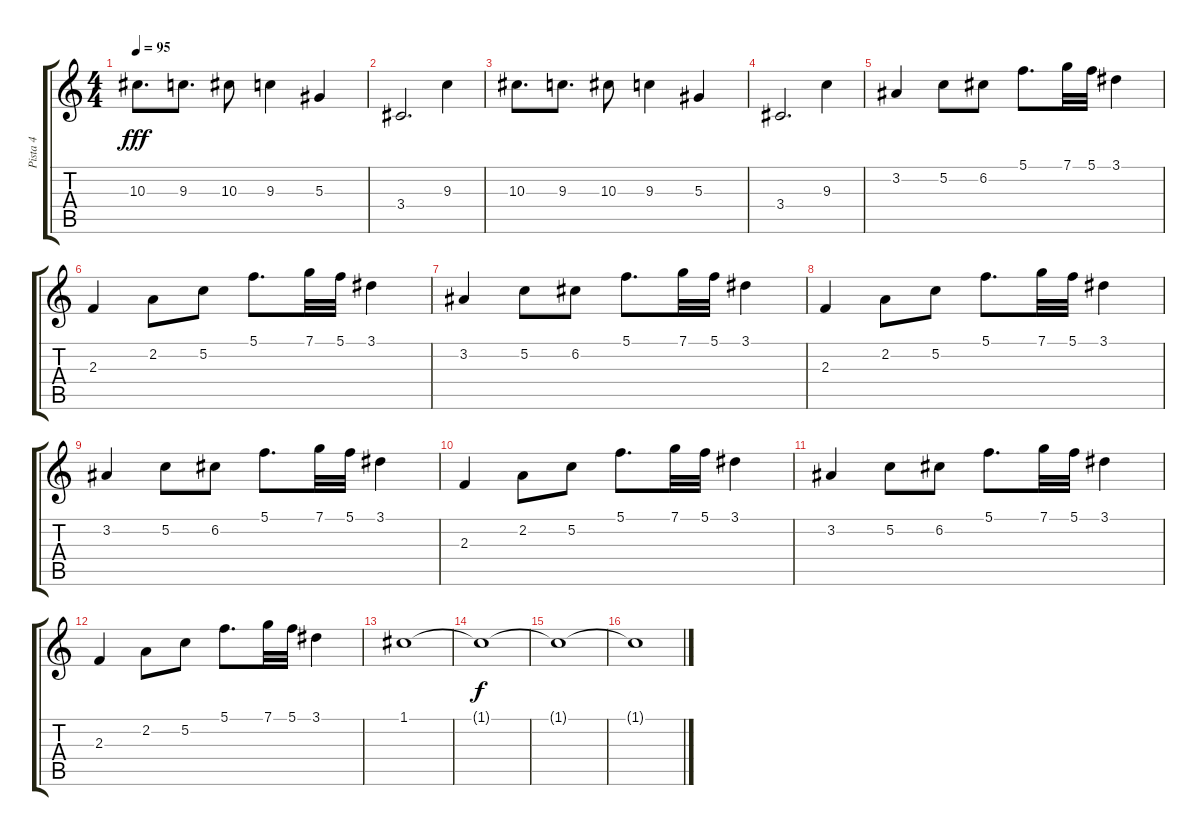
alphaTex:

\track ("Pista 4" "Pista 4") {instrument overdrivenguitar}
\staff {score tabs}
\tuning (C4 G3 Eb3 Bb2 F2 C2) {hide}
\ts (4 4)
\tempo 95
\clef g2
\ks c
10.3.8{d dy fff} 9.3.8{d} 10.3.8 9.3.4 5.3.4 |
3.4.2{d} 9.3.4 |
10.3.8{d} 9.3.8{d} 10.3.8 9.3.4 5.3.4 |
3.4.2{d} 9.3.4 |
3.2.4 5.2.8 6.2.8 5.1.8{d} 7.1.32 5.1.32 3.1.4 |
2.3.4 2.2.8 5.2.8 5.1.8{d} 7.1.32 5.1.32 3.1.4 |
3.2.4 5.2.8 6.2.8 5.1.8{d} 7.1.32 5.1.32 3.1.4 |
2.3.4 2.2.8 5.2.8 5.1.8{d} 7.1.32 5.1.32 3.1.4 |
3.2.4 5.2.8 6.2.8 5.1.8{d} 7.1.32 5.1.32 3.1.4 |
2.3.4 2.2.8 5.2.8 5.1.8{d} 7.1.32 5.1.32 3.1.4 |
3.2.4 5.2.8 6.2.8 5.1.8{d} 7.1.32 5.1.32 3.1.4 |
2.3.4 2.2.8 5.2.8 5.1.8{d} 7.1.32 5.1.32 3.1.4 |
1.1.1 |
1.1{t}.1{dy f} |
1.1{t}.1 |
1.1{t}.1
